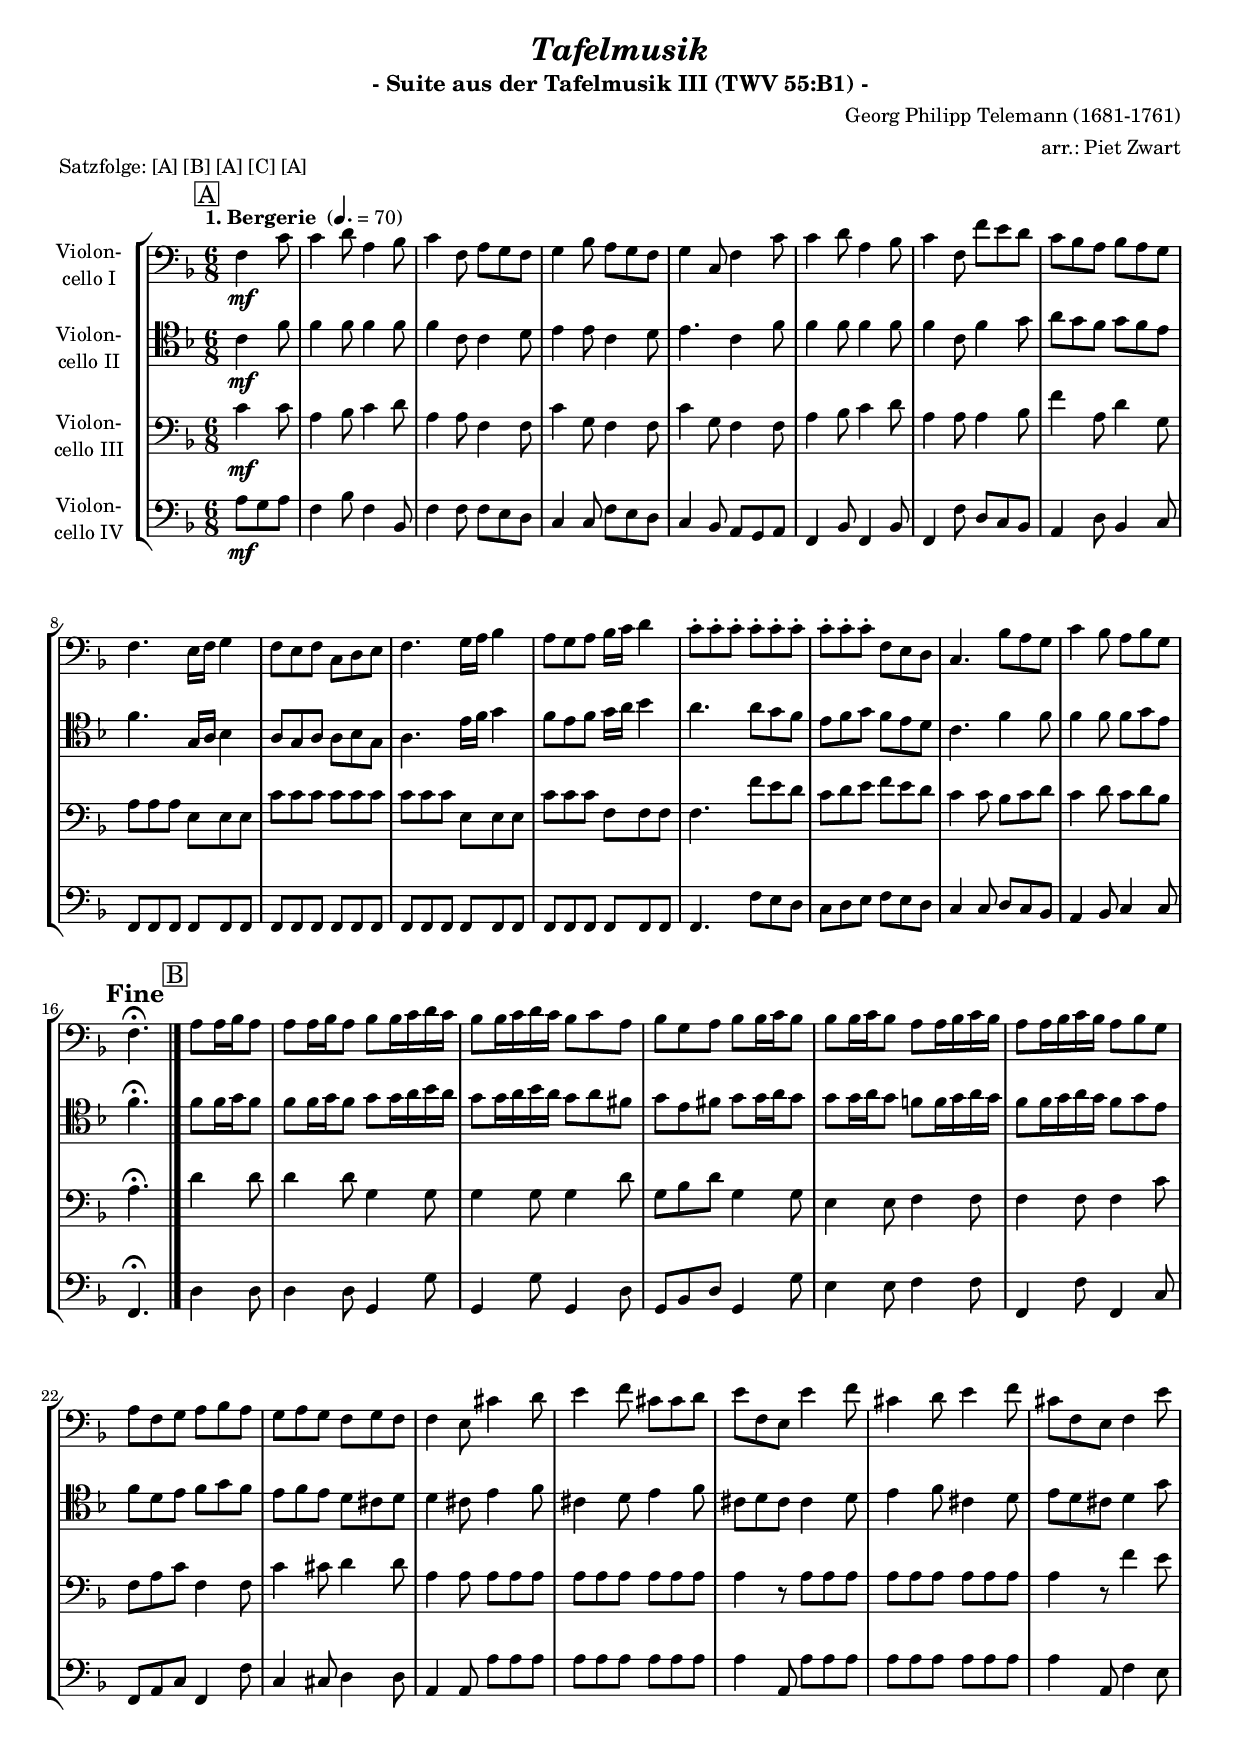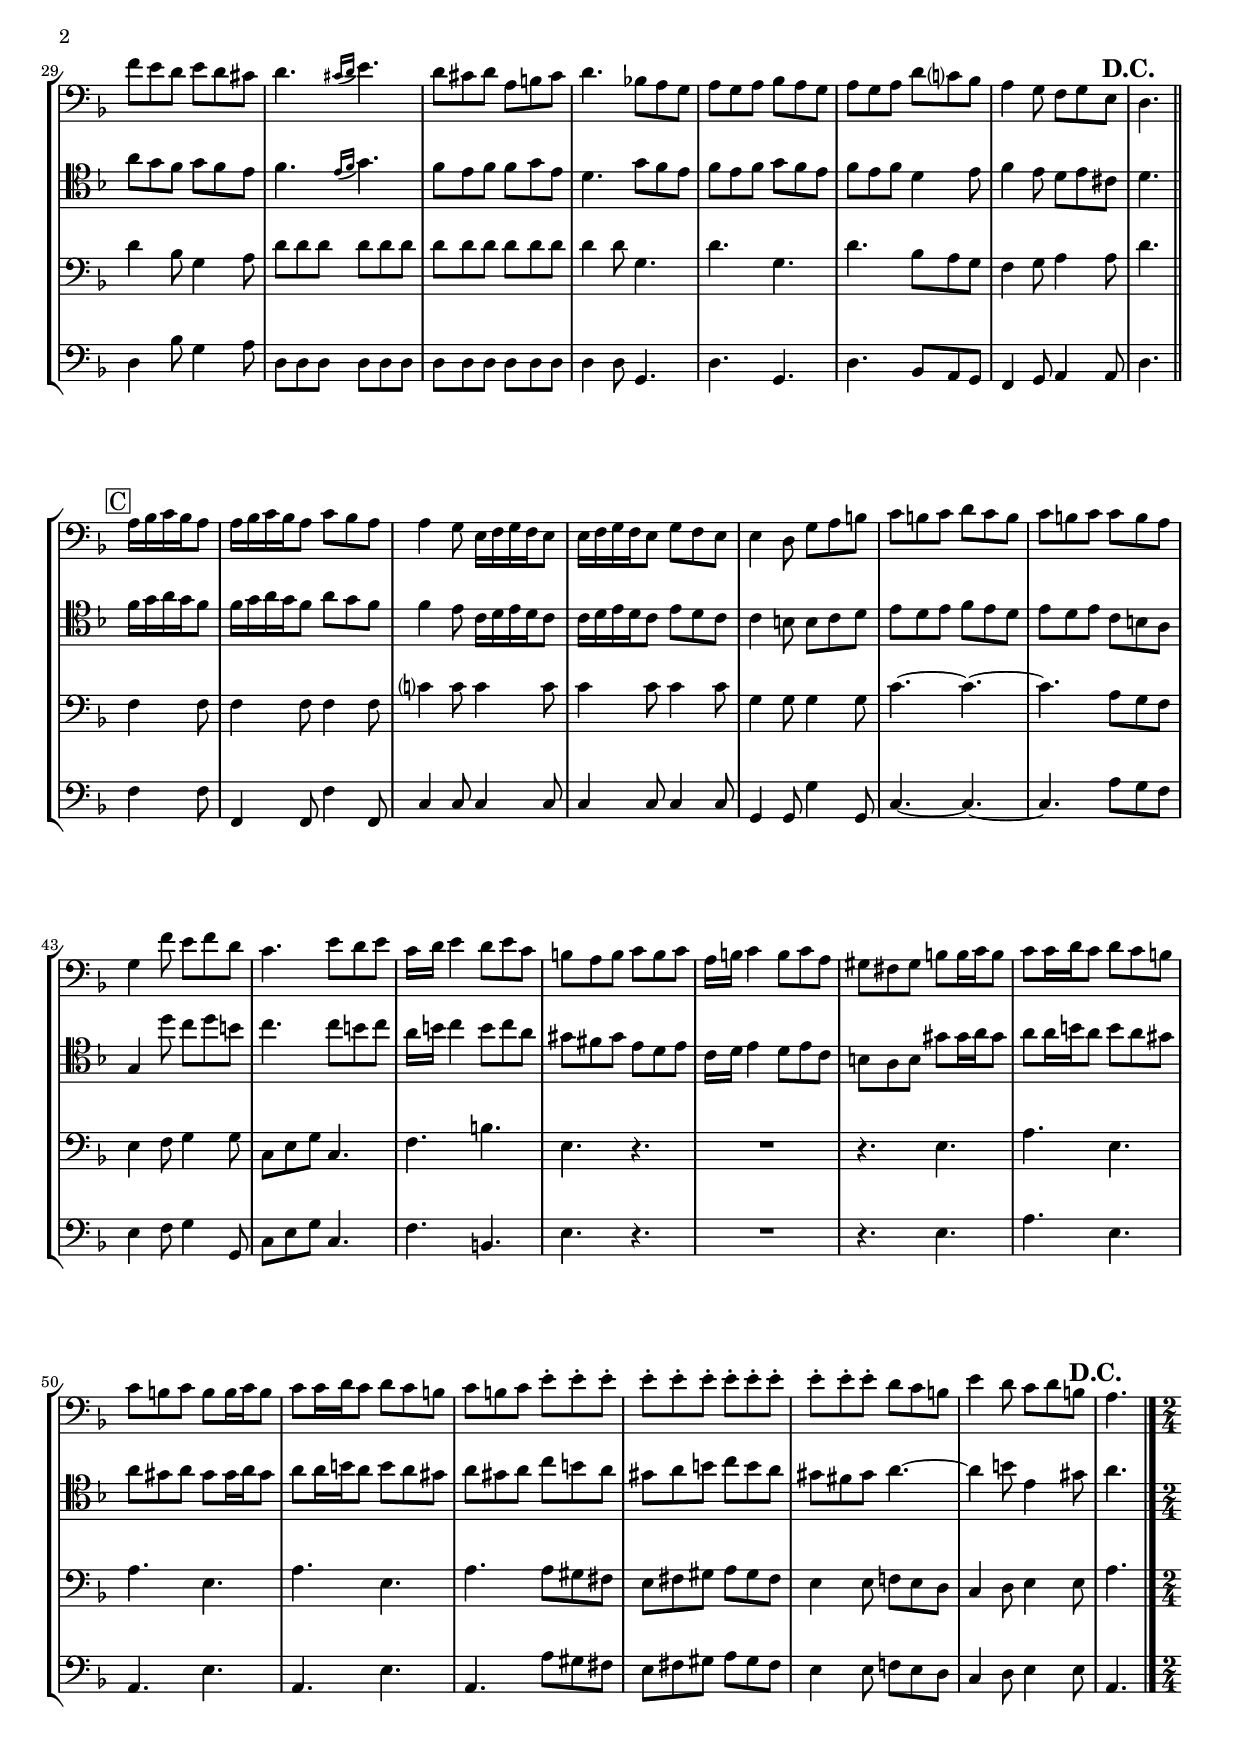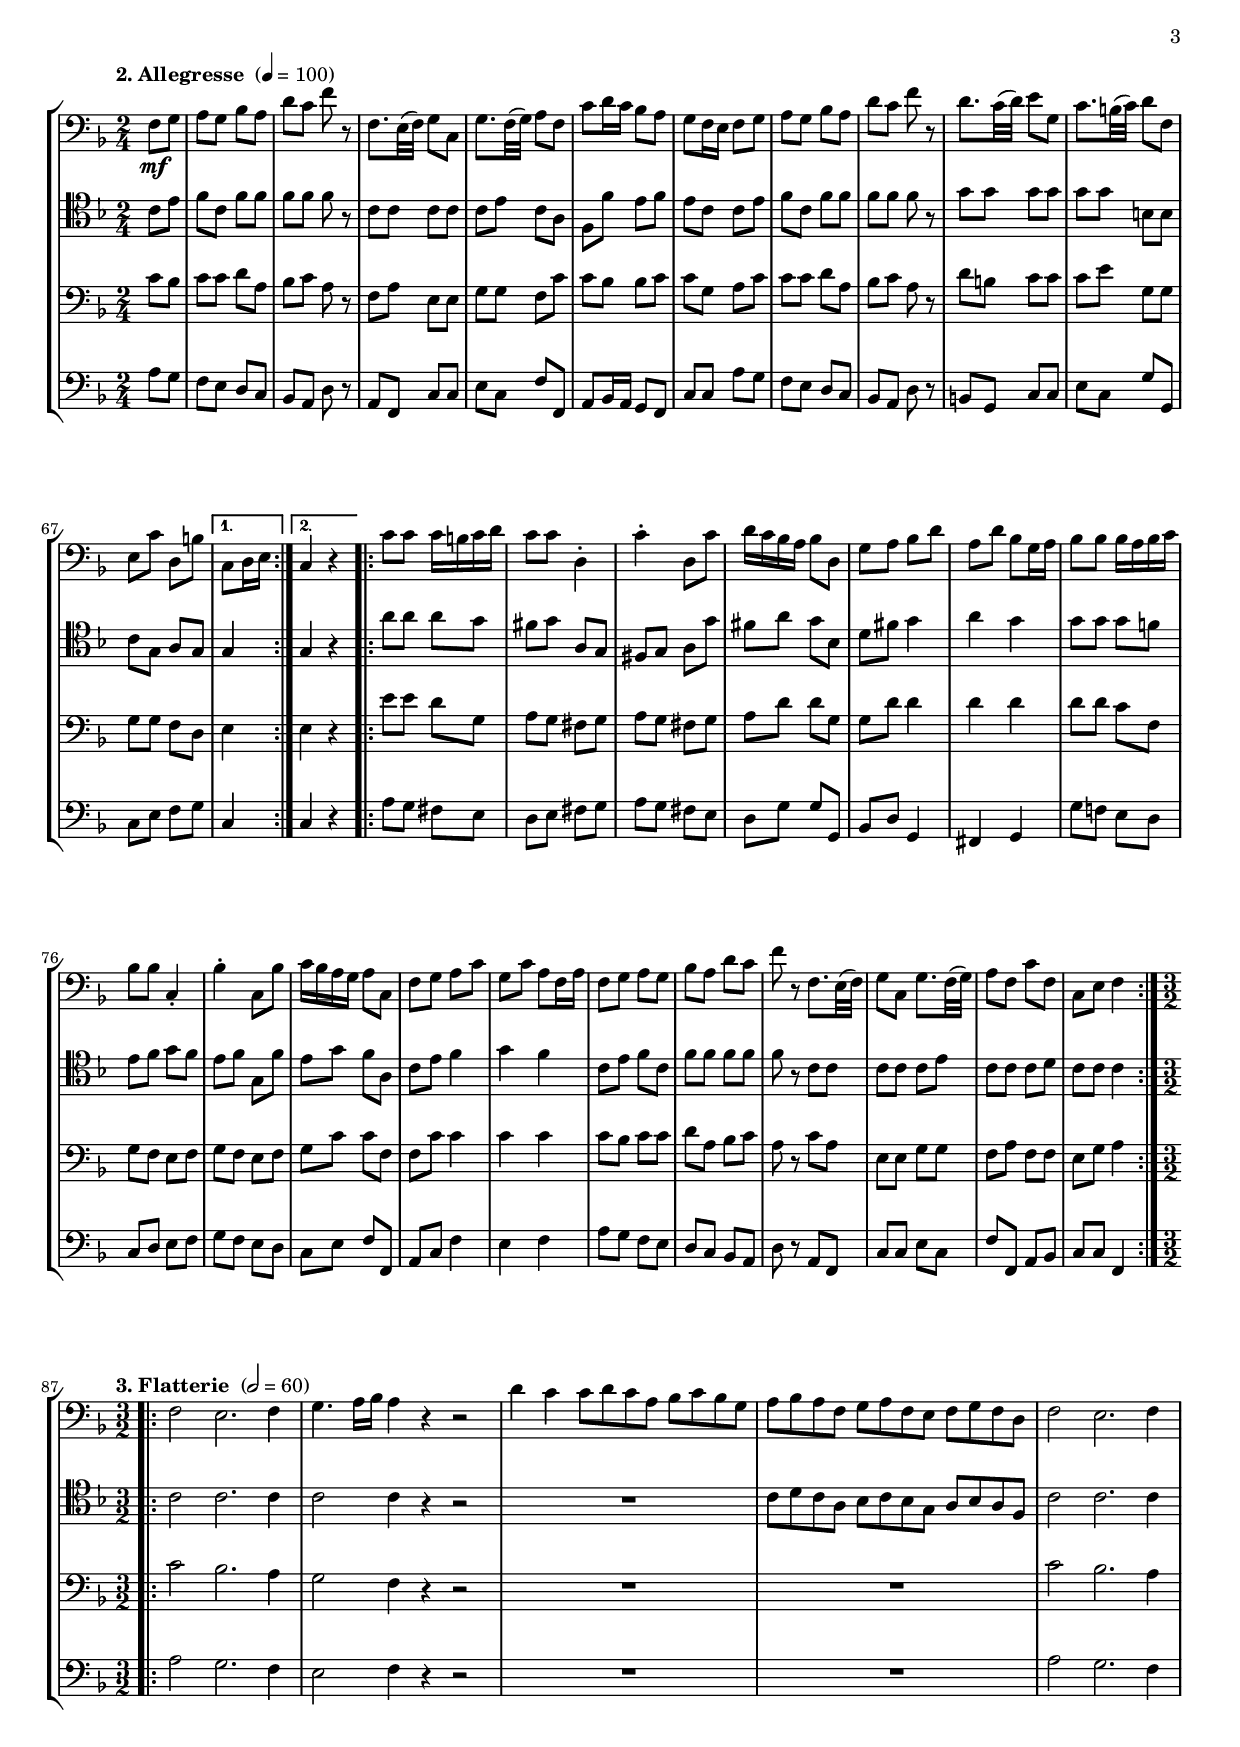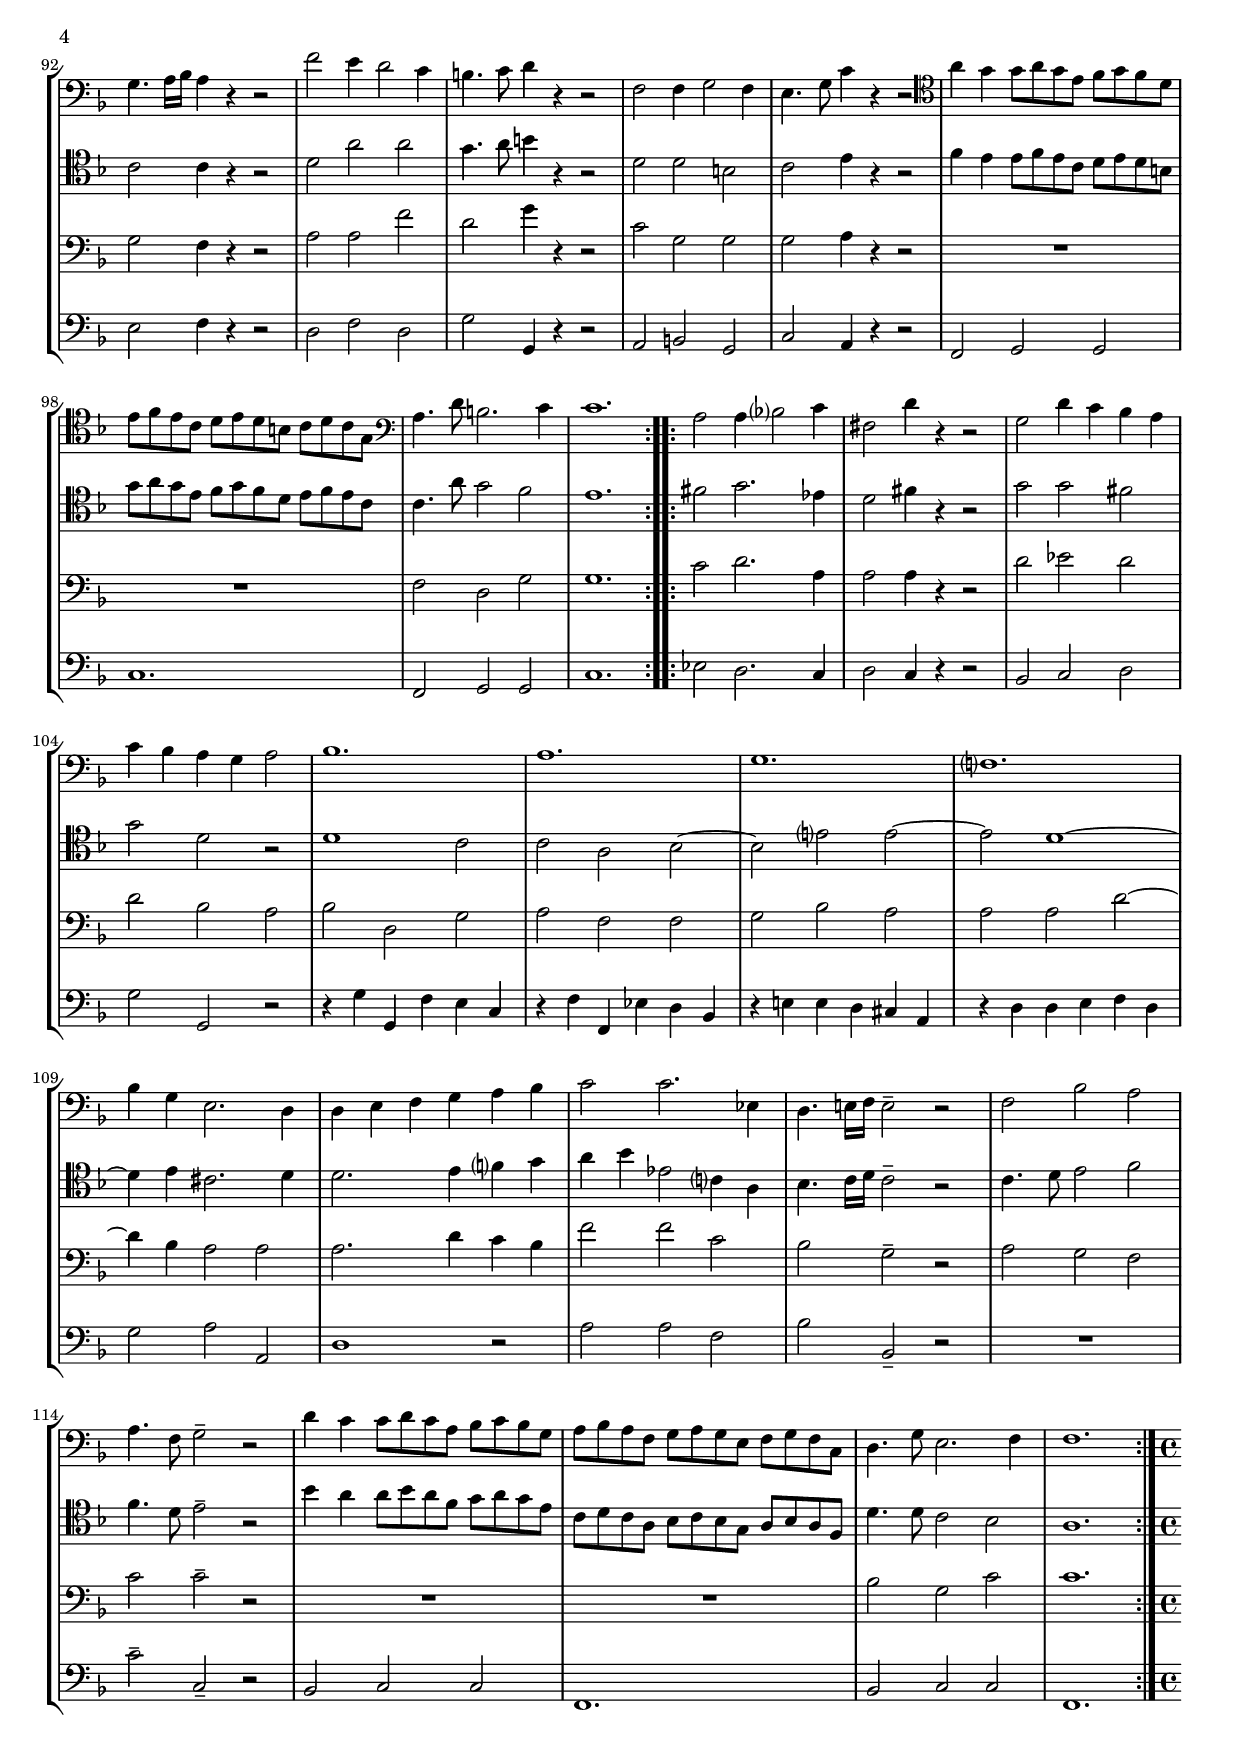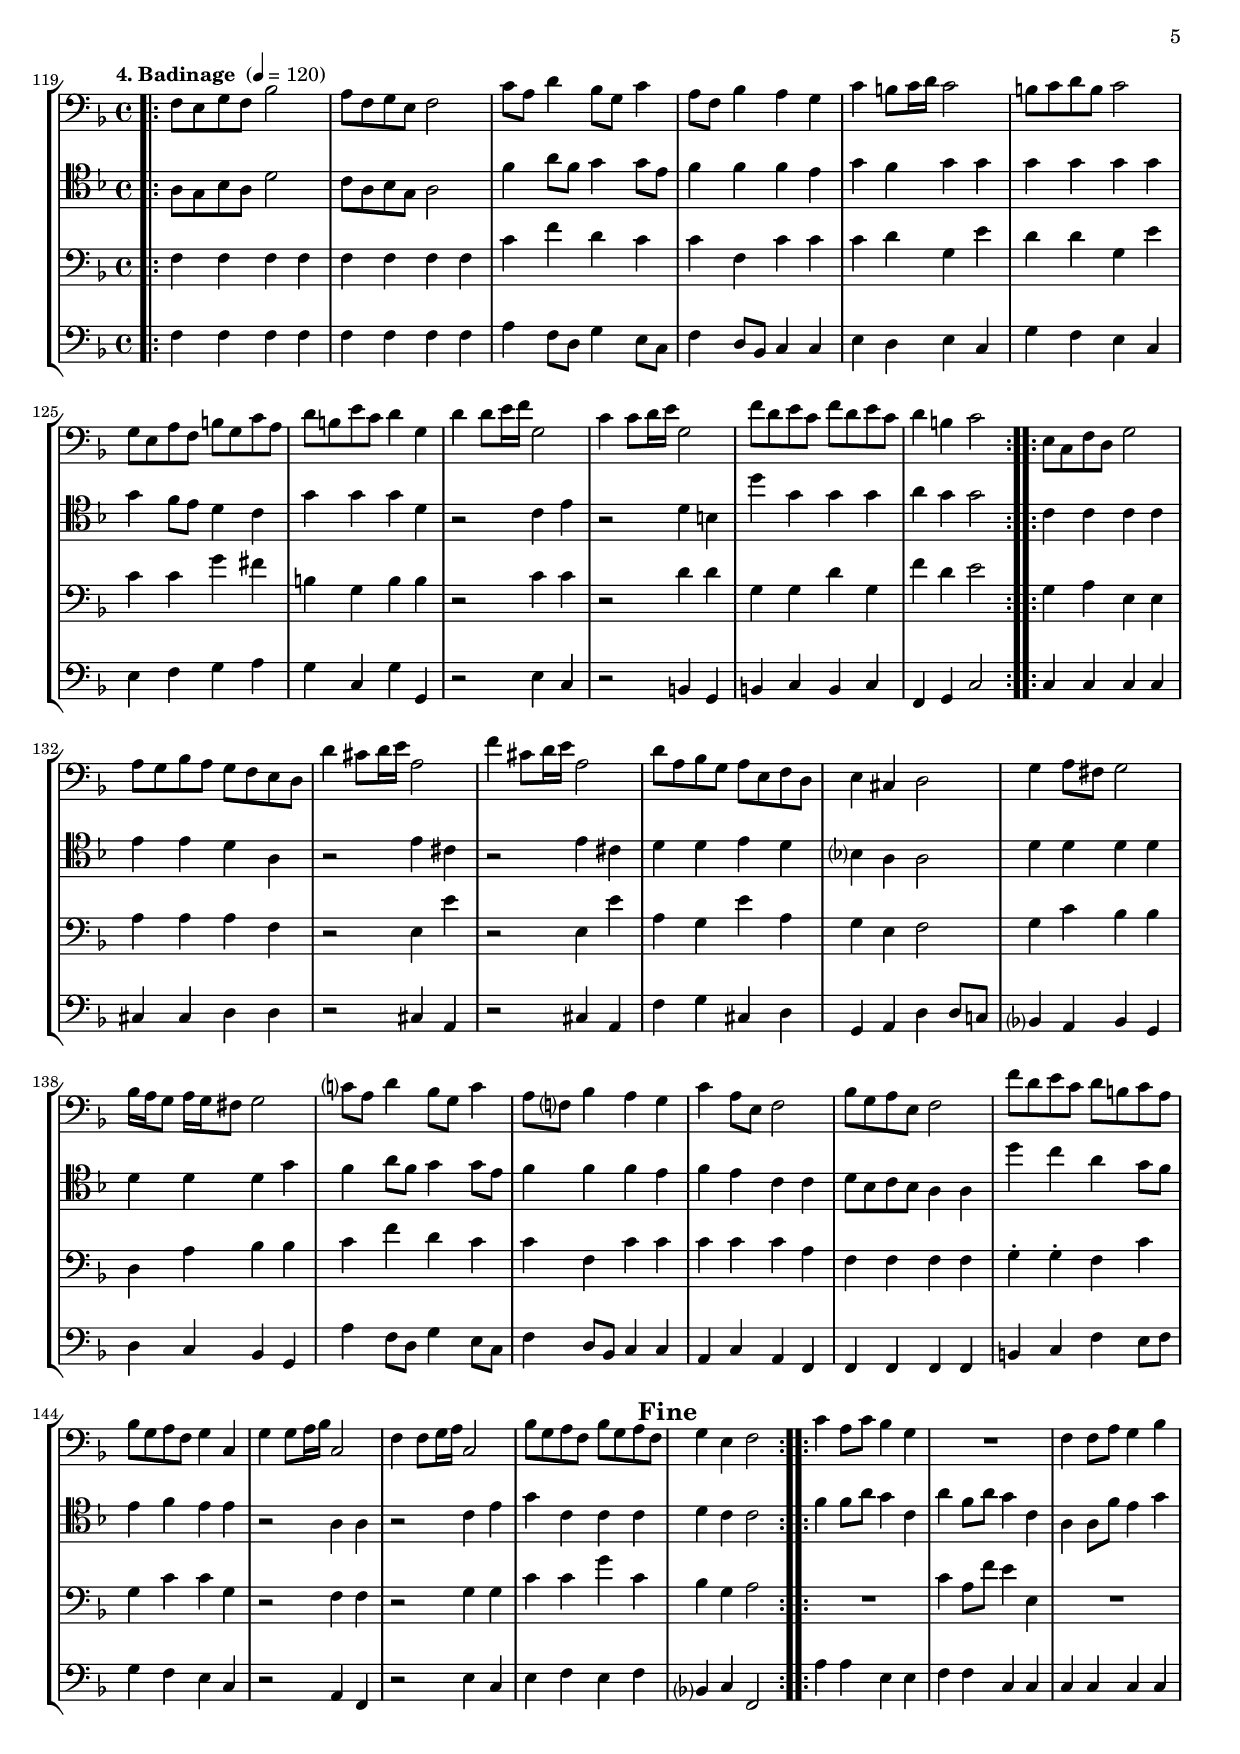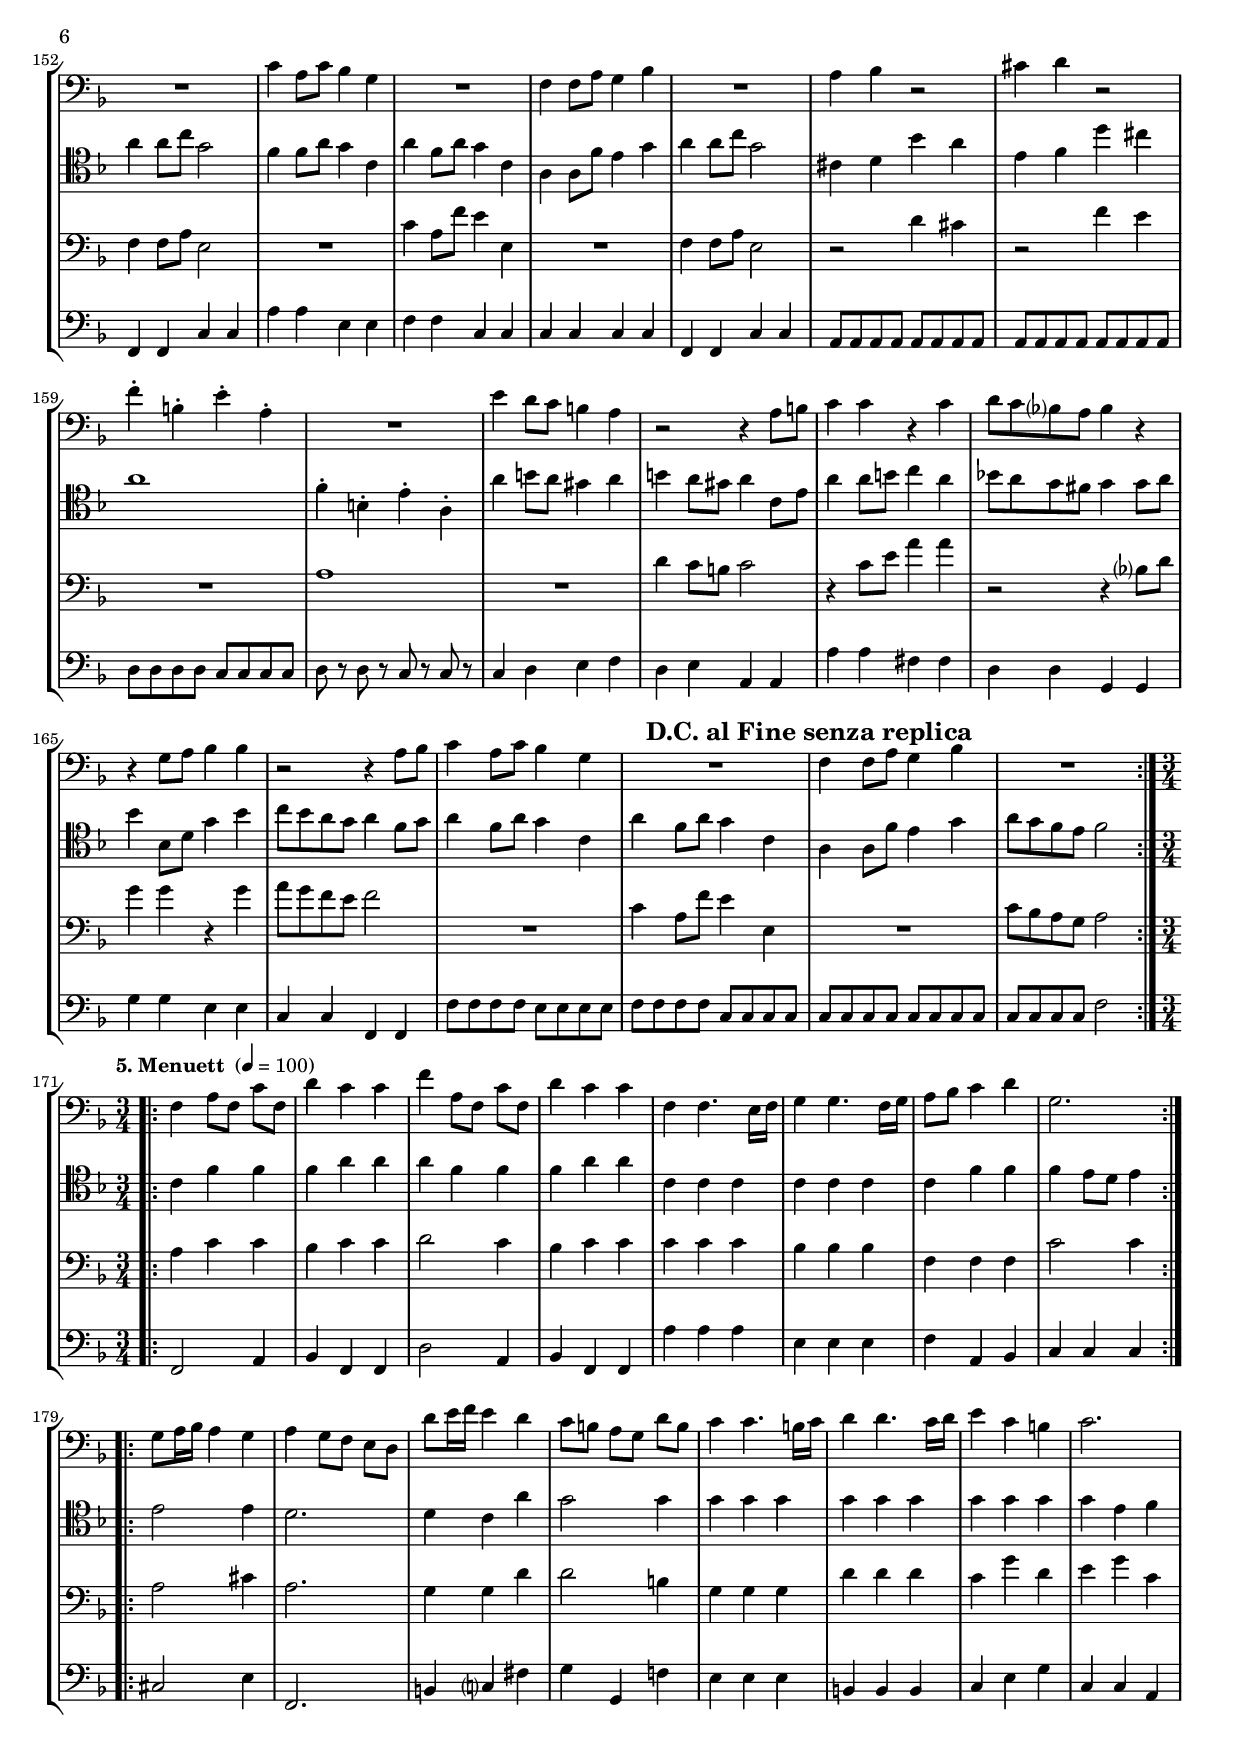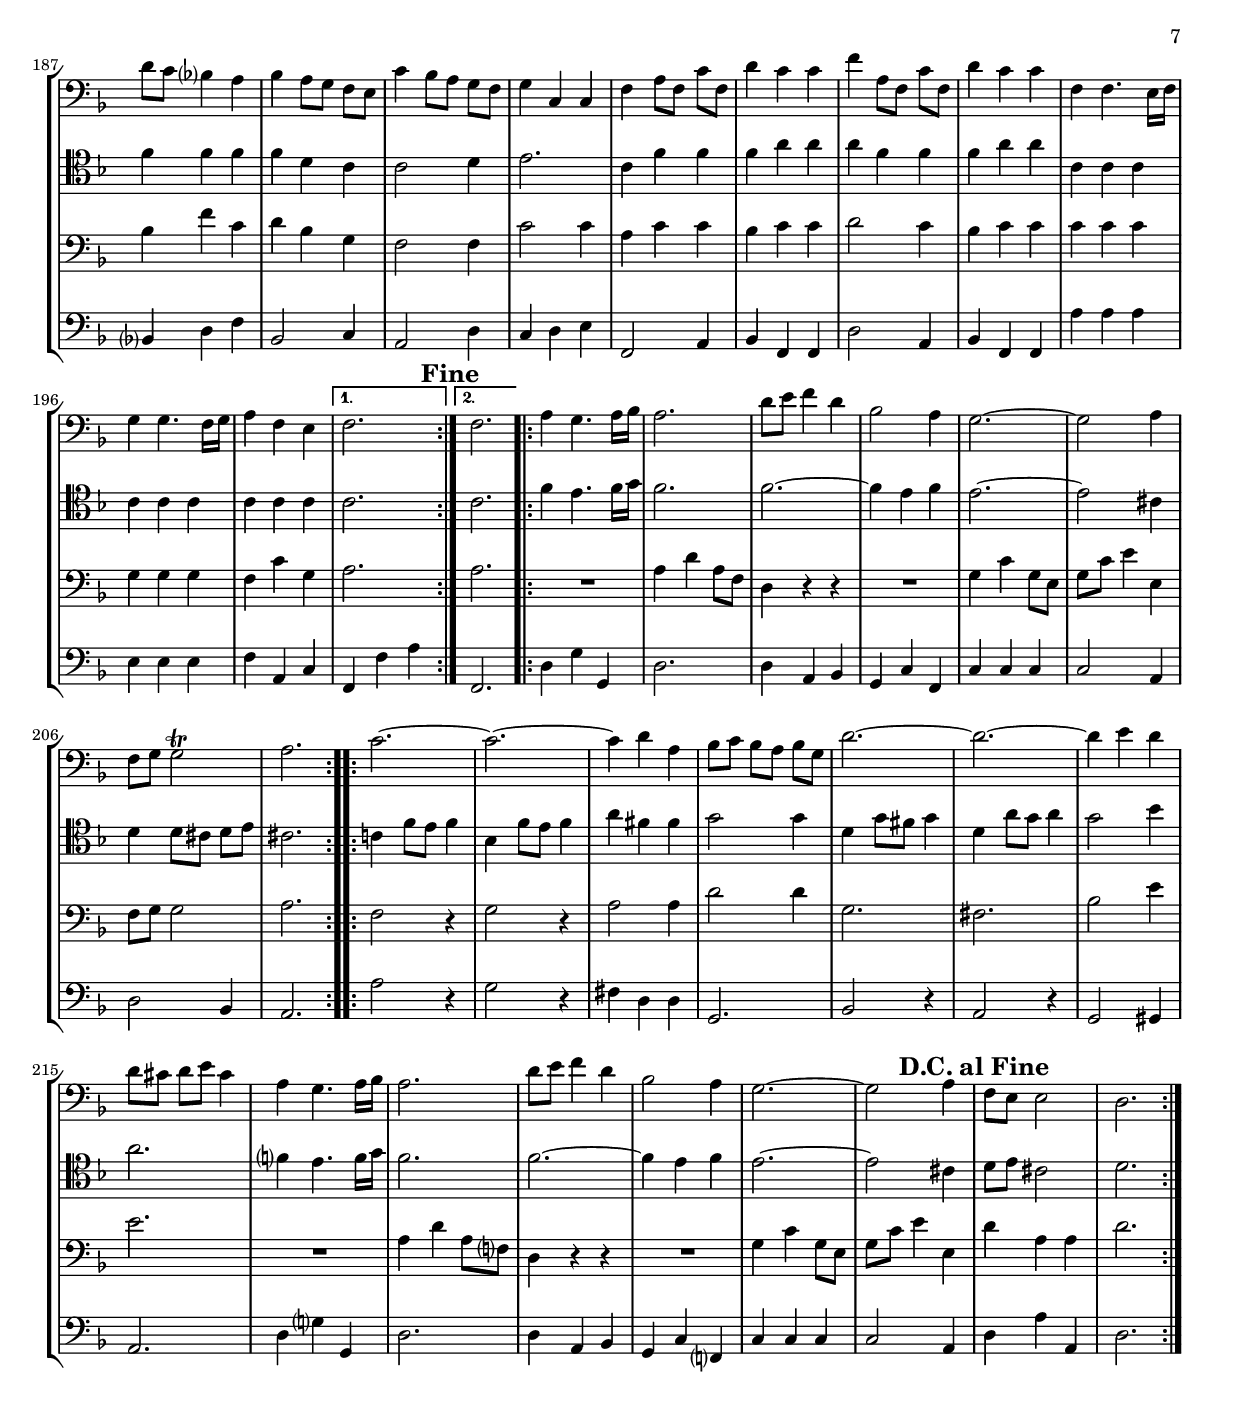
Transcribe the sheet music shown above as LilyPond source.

\version "2.14.2"
\include "deutsch.ly"

#(set-global-staff-size 17.25)

\header {
  title     = \markup \bold \italic "Tafelmusik"
  subtitle  = "- Suite aus der Tafelmusik III (TWV 55:B1) -"
  composer  = "Georg Philipp Telemann (1681-1761)"
  arranger  = "arr.: Piet Zwart"
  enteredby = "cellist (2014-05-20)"
  piece     = "Satzfolge: [A] [B] [A] [C] [A]"
}

voiceconsts = {
 \key f \major
 \clef "bass"
 %\numericTimeSignature
 \compressFullBarRests
}

mihi = "clarinet"
milo = "bassoon"

daca = \mark \markup \bold "D.C."
dcaf = \mark \markup \bold "D.C. al Fine"
dcsr = \mark \markup \bold "D.C. al Fine senza replica"
fine = \mark \markup \bold "Fine"

boxa = \mark \markup \box "A"
boxb = \mark \markup \box "B"
boxc = { \bar "||" \mark \markup \box "C" }

introa = {            \tempo "1. Bergerie "  4.=70  \time 6/8 }
introb = { \break     \tempo "2. Allegresse " 4=100 \time 2/4 }
introc = { \break     \tempo "3. Flatterie "  2=60  \time 3/2 }
introd = { \pageBreak \tempo "4. Badinage "   4=120 \time 4/4 }
introe = { \break
           \tempo "5. Menuett " 4=100
           \time 3/4
           % Set default beaming for all staves
           \set Timing.beamExceptions = #'()
           \set Timing.baseMoment     = #(ly:make-moment 1 4)
           \set Timing.beatStructure  = #'(1 1 1)
}

va = \relative c' {
  \voiceconsts

  \introa \boxa
  \partial 4. f4\mf c'8
  c4 d8 a4 b8
  c4f,8 a g f
  g4 b8 a g f
  g4 c,8 f4 c'8
  c4 d8 a4 b8

  c4 f,8 f' e d
  c b a b a g
  f4. e16 f g4
  f8 e f c d e
  f4. g16 a b4

  a8 g a b16 c d4
  c8-. c-. c-. c-. c-. c-.
  c-. c-. c-. f, e d
  c4. b'8 a g
  c4 b8 a b g
  \fine f4.\fermata \bar "|." \boxb

  a8 a16 b a8
  a a16 b a8 b b16 c d c
  b8 b16 c d c b8 c a
  b g a b b16 c b8
  b b16 c b8 a a16 b c b
  a8 a16 b c b a8 b g

  a f g a b a
  g a g f g f
  f4 e8 cis'4 d8
  e4 f8 cis cis d
  e f, e e'4 f8
  cis4 d8 e4 f8
  cis f, e f4 e'8

  f e d e d cis
  d4. \appoggiatura { cis16[ d] } e4.
  d8 cis d a h cis
  d4. b!8 a g
  a g a b a g
  a g a d c? b
  a4 g8 f g e
  \daca d4. \boxc

  a'16 b c b a8
  a16 b c b a8 c b a
  a4 g8 e16 f g f e8
  e16 f g f e8 g f e
  e4 d8 g a h
  c h c d c h

  c h c c h a
  g4 f'8 e f d
  c4. e8 d e
  c16 d e4 d8 e c
  h a h c h c
  a16 h c4 h8 c a

  gis fis gis h h16 c h8
  c c16 d c8 d c h
  c h c h h16 c h8
  c c16 d c8 d c h

  c h c e-. e-. e-.
  e-. e-. e-. e-. e-. e-.
  e-. e-. e-. d c h
  e4 d8 c d h
  \daca a4. \bar "|."

  \introb
  \repeat volta 2 {
    \partial 4 f8\mf g
    a g b a
    d c f r
    f,8. e32( f) g8 c,
    g'8. f32( g) a8 f
    c' d16 c b8 a
    g f16 e f8 g
    a g b a

    d c f r
    d8. c32( d) e8 g,
    c8. h32( c) d8 f,
    e c' d, h'
  }
  \alternative {
    { c, d16 e }
    { \partial 2 c4 r }
  }
  \repeat volta 2 {
    c'8 c c16 h c d
    c8 c d,4-.
    c'-. d,8 c'

    d16 c b a b8 d,
    g a b d
    a d b g16 a
    b8 b b16 a b c
    b8 b c,4-.
    b'-. c,8 b'
    c16 b a g a8 c,

    f g a c
    g c a f16 a
    f8 g a g
    b a d c
    f r f,8. e32( f)
    g8 c, g'8. f32( g)
    a8 f c' f,
    c e f4
  }

  \introc
  \repeat volta 2 {
    f2 e2. f4
    g4. a16 b a4 r r2
    d4 c c8 d c a b c b g
    a b a f g a f e f g f d

    f2 e2. f4
    g4. a16 b a4 r r2
    f' e4 d2 c4
    h4. c8 d4 r r2
    f, f4 g2 f4

    e4. g8 c4 r r2 \clef "tenor"
    a'4 g g8 a g e f g f d
    e f e c d e d h c d c g \clef "bass"
    a4. d8 h2. c4
    c1.
  }

  \repeat volta 2 {
    a2 a4 b?2 c4
    fis,2 d'4 r r2
    g,2 d'4 c b a
    c b a g a2
    b1.

    a
    g
    f?
    b4 g e2. d4
    d e f g a b

    c2 c2. es,4
    d4. e!16 f e2-- r
    f b a
    a4. f8 g2-- r

    d'4 c c8 d c a b c b g
    a b a f g a g e f g f c
    d4. g8 e2. f4
    f1.
  }

  \introd
  \repeat volta 2 {
    f8 e g f b2
    a8 f g e f2
    c'8 a d4 b8 g c4
    a8 f b4 a g
    c h8 c16 d c2

    h8 c d h c2
    g8 e a f h g c a
    d h e c d4 g,
    d' d8 e16 f g,2
    c4 c8 d16 e g,2

    f'8 d e c f d e c
    d4 h c2
  }
  \repeat volta 2 {
    e,8 c f d g2
    a8 g b a g f e d
    d'4 cis8 d16 e a,2

    f'4 cis8 d16 e a,2
    d8 a b g a e f d
    e4 cis d2
    g4 a8 fis g2
    b16 a g8 a16 g fis8 g2

    c?8 a d4 b8 g c4
    a8 f? b4 a g
    c a8 e f2
    b8 g a e f2
    f'8 d e c d h c a
    b g a f g4 c,

    g' g8 a16 b c,2
    f4 f8 g16 a c,2
    b'8 g a f b g a f
    \fine g4 e f2
  }
  \repeat volta 2 {
    c'4 a8 c b4 g
    R1

    f4 f8 a g4 b
    R1
    c4 a8 c b4 g
    R1
    f4 f8 a g4 b
    R1

    a4 b r2
    cis4 d r2
    f4-. h,-. e-. a,-.
    R1
    e'4 d8 c h4 a

    r2 r4 a8 h
    c4 c r c
    d8 c b? a b4 r
    r g8 a b4 b
    r2 r4 a8 b

    c4 a8 c b4 g
    R1
    \dcsr f4 f8 a g4 b
    R1
  }

  \introe
  \repeat volta 2 {
    f4 a8 f c' f,
    d'4 c c
    f a,8 f c' f,
    d'4 c c
    f, f4. e16 f
    g4 g4. f16 g
    a8 b c4 d
    g,2.
  }
  \repeat volta 2 {
    g8 a16 b a4 g
    a g8 f e d
    d' e16 f e4 d
    c8 h a g d' h
    c4 c4. h16 c
    d4 d4. c16 d
    e4 c h
    c2.

    d8 c b?4 a
    b a8 g f e
    c'4 b8 a g f
    g4 c, c
    f a8 f c' f,
    d'4 c c

    f a,8 f c' f,
    d'4 c c
    f, f4. e16 f
    g4 g4. f16 g
    a4 f e
  }
  \alternative {
    { f2. }
    { \fine f }
  }
  \repeat volta 2 {
    a4 g4. a16 b
    a2.
    d8 e f4 d
    b2 a4
    g2.~
    g2 a4
    f8 g g2\trill
    a2.
  }
  \repeat volta 2 {
    c~
    c~
    c4 d a
    b8 c b a b g
    d'2.~
    d~
    d4 e d
    d8 cis d e cis4

    a g4. a16 b
    a2.
    d8 e f4 d
    b2 a4
    g2.~
    g2 a4
    \dcaf f8 e e2
    d2.
  }
}

vb = \relative c'' {
  \voiceconsts
  \clef "tenor"

  \introa \boxa
  \partial 4. c4\mf f8
  f4 f8 f4 f8
  f4 c8 c4 d8
  e4 e8 c4 d8
  e4. c4 f8
  f4 f8 f4 f8

  f4 c8 f4 g8
  a g f g f e
  f4. g,16 a b4
  a8 g a a b g
  a4. e'16 f g4

  f8 e f g16 a b4
  a4. a8 g f
  e f g f e d
  c4. f4 f8
  f4 f8 f g e
  \fine f4.\fermata \bar "|." \boxb

  f8 f16 g f8
  f f16 g f8 g g16 a b a
  g8 g16 a b a g8 a fis
  g e fis g g16 a g8
  g g16 a g8 f! f16 g a g
  f8 f16 g a g f8 g e

  f d e f g f
  e f e d cis d
  d4 cis8 e4 f8
  cis4 d8 e4 f8
  cis d cis cis4 d8
  e4 f8 cis4 d8
  e d cis d4 g8

  a g f g f e
  f4. \appoggiatura { e16[ f] } g4.
  f8 e f f g e
  d4. g8 f e
  f e f g f e
  f e f d4 e8
  f4 e8 d e cis
  \daca d4. \boxc

  f16 g a g f8
  f16 g a g f8 a g f
  f4 e8 c16 d e d c8
  c16 d e d c8 e d c
  c4 h8 h c d
  e d e f e d

  e d e c h a
  g4 d''8 c d h
  c4. c8 h c
  a16 h c4 h8 c a
  gis fis gis e d e
  c16 d e4 d8 e c

  h a h gis' gis16 a gis8
  a a16 h a8 h a gis
  a gis a gis gis16 a gis8
  a a16 h a8 h a gis

  a gis a c h a
  gis a h c h a
  gis fis gis a4.~
  a4 h8 e,4 gis8
  \daca a4. \bar "|."

  \introb
  \repeat volta 2 {
    \partial 4 c,8 e
    f c f f
    f f f r
    c c c c
    c e c a
    f f' e f
    e c c e
    f c f f

    f f f r
    g g g g
    g g h, h
    c g a g
  }
  \alternative {
    { g4 }
    { \partial 2 g r }
  }
  \repeat volta 2 {
    a'8 a a g
    fis g a, g
    fis g a g'

    fis a g b,
    d fis g4
    a g
    g8 g g f!
    e f g f
    e f g, f'
    e g f a,

    c e f4
    g f
    c8 e f c
    f f f f
    f r c c
    c c c e
    c c c d
    c c c4
  }

  \introc
  \repeat volta 2 {
    c2 c2. c4
    c2 c4 r r2
    R1.
    c8 d c a b c b g a b a f

    c'2 c2. c4
    c2 c4 r r2
    d a' a
    g4. a8 h4 r r2
    d, d h

    c2 e4 r r2
    f4 e e8 f e c d e d h
    g' a g e f g f d e f e c
    c4. a'8 g2 f
    e1.
  }

  \repeat volta 2 {
    fis2 g2. es4
    d2 fis4 r r2
    g g fis
    g d r
    d1 c2

    c a b~
    b e? e~
    e d1~
    d4 e cis2. d4
    d2. e4 f? g

    a b es,2 c?4 a
    b4. c16 d c2-- r
    c4. d8 e2 f
    f4. d8 e2-- r

    b'4 a a8 b a f g a g e
    c d c a b c b g a b a f
    d'4. d8 c2 b
    a1.
  }

  \introd
  \repeat volta 2 {
    a8 g b a d2
    c8 a b g a2
    f'4 a8 f g4 g8 e
    f4 f f e
    g f g g

    g g g g
    g f8 e d4 c
    g' g g d
    r2 c4 e
    r2 d4 h

    d' g, g g
    a g g2
  }
  \repeat volta 2 {
    c,4 c c c
    e e d a
    r2 e'4 cis

    r2 e4 cis
    d d e d
    b? a a2
    d4 d d d
    d d d g

    f a8 f g4 g8 e
    f4 f f e
    f e c c
    d8 b c b a4 a
    d' c a g8 f
    e4 f e e

    r2 a,4 a
    r2 c4 e
    g c, c c
    \fine d c c2
  }
  \repeat volta 2 {
    f4 f8 a g4 c,
    a' f8 a g4 c,

    a a8 f' e4 g
    a a8 c g2
    f4 f8 a g4 c,
    a' f8 a g4 c,
    a a8 f' e4 g
    a a8 c g2

    cis,4 d b' a
    e f d' cis
    a1
    f4-. h,-. e-. a,-.
    a' h8 a gis4 a

    h a8 gis a4 c,8 e
    a4 a8 h c4 a
    b!8 a g fis g4 g8 a
    b4 b,8 d g4 b
    c8 b a g a4 f8 g

    a4 f8 a g4 c,
    a' f8 a g4 c,
    \dcsr a a8 f' e4 g
    a8 g f e f2
  }

  \introe
  \repeat volta 2 {
    c4 f f
    f a a
    a f f
    f a a
    c, c c
    c c c
    c f f
    f e8 d e4
  }
  \repeat volta 2 {
    e2 e4
    d2.
    d4 c a'
    g2 g4
    g g g
    g g g
    g g g
    g e f

    f f f
    f d c
    c2 d4
    e2.
    c4 f f
    f a a

    a f f
    f a a
    c, c c
    c c c
    c c c
  }
  \alternative {
    { c2. }
    { \fine c }
  }
  \repeat volta 2 {
    f4 e4. f16 g
    f2.
    f~
    f4 e f
    e2.~
    e2 cis4
    d d8 cis d e
    cis2.
  }
  \repeat volta 2 {
    c!4 f8 e f4
    b, f'8 e f4
    a fis fis
    g2 g4
    d g8 fis g4
    d a'8 g a4
    g2 b4
    a2.

    f?4 e4. f16 g
    f2.
    f~
    f4 e f
    e2.~
    e2 cis4
    \dcaf d8 e cis2
    d2.
  }
}

vc = \relative c'' {
   \voiceconsts

   \introa \boxa
   \partial 4. c4\mf c8
   a4 b8 c4 d8
   a4 a8 f4 f8
   c'4 g8 f4 f8
   c'4 g8 f4 f8
   a4 b8 c4 d8

   a4 a8 a4 b8
   f'4 a,8 d4 g,8
   a a a e e e
   c' c c c c c
   c c c e, e e

   c' c c f, f f
   f4. f'8 e d
   c d e f e d
   c4 c8 b c d
   c4 d8 c d b
   \fine a4.\fermata \bar "|." \boxb

   d4 d8
   d4 d8 g,4 g8
   g4 g8 g4 d'8
   g, b d g,4 g8
   e4 e8 f4 f8
   f4 f8 f4 c'8

   f, a c f,4 f8
   c'4 cis8 d4 d8
   a4 a8 a a a
   a a a a a a
   a4 r8 a a a
   a a a a a a
   a4 r8 f'4 e8

   d4 b8 g4 a8
   d d d d d d
   d d d d d d
   d4 d8 g,4.
   d' g,
   d' b8 a g
   f4 g8 a4 a8
   \daca d4. \boxc

   f,4 f8
   f4 f8 f4 f8
   c'?4 c8 c4 c8
   c4 c8 c4 c8
   g4 g8 g4 g8
   c4.~ c~

   c a8 g f
   e4 f8 g4 g8
   c, e g c,4.
   f h
   e, r
   R2.

   r4. e
   a e
   a e
   a e

   a a8 gis fis
   e fis gis a gis fis
   e4 e8 f! e d
   c4 d8 e4 e8
   \daca a4. \bar "|."

   \introb
   \repeat volta 2 {
     \partial 4 c8 b
     c c d a
     b c a r
     f a e e
     g g f c'
     c b b c
     c g a c
     c c d a

     b c a r
     d h c c
     c e g, g
     g g f d
   }
   \alternative {
     { e4 }
     { \partial 2 e r }
   }
   \repeat volta 2 {
     e'8 e d g,
     a g fis g
     a g fis g

     a d d g,
     g d' d4
     d d
     d8 d c f,
     g f e f
     g f e f
     g c c f,

     f c' c4
     c c
     c8 b c c
     d a b c
     a r c a
     e e g g
     f a f f
     e g a4
  }

  \introc
  \repeat volta 2 {
    c2 b2. a4
    g2 f4 r r2
    R1.*2

    c'2 b2. a4
    g2 f4 r r2
    a a f'
    d g4 r r2
    c, g g

    g a4 r r2
    R1.*2
    f2 d g
    g1.
  }

  \repeat volta 2 {
    c2 d2. a4
    a2 a4 r r2
    d es d
    d b a
    b d, g

    a f f
    g b a
    a a d~
    d4 b a2 a
    a2. d4 c b

    f'2 f c
    b g-- r
    a g f
    c' c-- r

    R1.*2
    b2 g c
    c1.
  }

  \introd
  \repeat volta 2 {
    f,4 f f f
    f f f f
    c' f d c
    c f, c' c
    c d g, e'

    d d g, e'
    c c g' fis
    h, g h h
    r2 c4 c
    r2 d4 d

    g, g d' g,
    f' d e2
  }
  \repeat volta 2 {
    g,4 a e e
    a a a f
    r2 e4 e'

    r2 e,4 e'
    a, g e' a,
    g e f2
    g4 c b b
    d, a' b b

    c f d c
    c f, c' c
    c c c a
    f f f f
    g-. g-. f c'
    g c c g

    r2 f4 f
    r2 g4 g
    c c g' c,
    \fine b g a2
  }
  \repeat volta 2 {
    R1
    c4 a8 f' e4 e,

    R1
    f4 f8 a e2
    R1
    c'4 a8 f' e4 e,
    R1
    f4 f8 a e2

    r2 d'4 cis
    r2 f4 e
    R1
    a,
    R1

    d4 c8 h c2
    r4 c8 e a4 a
    r2 r4 b,?8 d
    g4 g r g
    a8 g f e f2

    R1
    c4 a8 f' e4 e,
    \dcsr R1
    c'8 b a g a2
  }

  \introe
  \repeat volta 2 {
    a4 c c
    b c c
    d2 c4
    b c c
    c c c
    b b b
    f f f
    c'2 c4
  }
  \repeat volta 2 {
    a2 cis4
    a2.
    g4 g d'
    d2 h4
    g g g
    d' d d
    c g' d
    e g c,

    b f' c
    d b g
    f2 f4
    c'2 c4
    a c c
    b c c

    d2 c4
    b c c
    c c c
    g g g
    f c' g
  }
  \alternative {
    { a2. }
    { \fine a }
  }
  \repeat volta 2 {
    R2.
    a4 d a8 f
    d4 r r
    R2.
    g4 c g8 e
    g c e4 e,
    f8 g g2
    a2.
  }
  \repeat volta 2 {
    f2 r4
    g2 r4
    a2 a4
    d2 d4
    g,2.
    fis
    b2 e4
    e2.

    R2.
    a,4 d a8 f?
    d4 r r
    R2.
    g4 c g8 e
    g c e4 e,
    \dcaf d' a a
    d2.
  }
}

vd = \relative c'' {
  \voiceconsts

  \introa \boxa
  \partial 4. a8\mf g a
  f4 b8 f4 b,8
  f'4 f8 f e d
  c4 c8 f e d
  c4 b8 a g a
  f4 b8 f4 b8

  f4 f'8 d c b
  a4 d8 b4 c8
  f, f f f f f
  f f f f f f
  f f f f f f

  f f f f f f
  f4. f'8 e d
  c d e f e d
  c4 c8 d c b
  a4 b8 c4 c8
  \fine f,4.\fermata \bar "|." \boxb

  d'4 d8
  d4 d8 g,4 g'8
  g,4 g'8 g,4 d'8
  g, b d g,4 g'8
  e4 e8 f4 f8
  f,4 f'8 f,4 c'8

  f, a c f,4 f'8
  c4 cis8 d4 d8
  a4 a8 a' a a
  a a a a a a
  a4 a,8 a' a a
  a a a a a a
  a4 a,8 f'4 e8

  d4 b'8 g4 a8
  d, d d d d d
  d d d d d d
  d4 d8 g,4.
  d' g,
  d' b8 a g
  f4 g8 a4 a8
  \daca d4. \boxc

  f4 f8
  f,4 f8 f'4 f,8
  c'4 c8 c4 c8
  c4 c8 c4 c8
  g4 g8 g'4 g,8
  c4.~ c~

  c a'8 g f
  e4 f8 g4 g,8
  c e g c,4.
  f h,
  e r
  R2.

  r4. e
  a e
  a, e'
  a, e'

  a, a'8 gis fis
  e fis gis a gis fis
  e4 e8 f! e d
  c4 d8 e4 e8
  \daca a,4. \bar "|."

  \introb
  \repeat volta 2 {
    \partial 4 a'8 g
    f e d c
    b a d r
    a f c' c
    e c f f,
    a b16 a g8 f
    c' c a' g
    f e d c

    b a d r
    h g c c
    e c g' g,
    c e f g
  }
  \alternative {
    { c,4 }
    { \partial 2 c r }
  }
  \repeat volta 2 {
    a'8 g fis e
    d e fis g
    a g fis e

    d g g g,
    b d g,4
    fis g
    g'8 f! e d
    c d e f
    g f e d
    c e f f,

    a c f4
    e f
    a8 g f e
    d c b a
    d r a f
    c' c e c
    f f, a b
    c c f,4
  }

  \introc
  \repeat volta 2 {
    a'2 g2. f4
    e2 f4 r r2
    R1.*2

    a2 g2. f4
    e2 f4 r r2
    d f d
    g g,4 r r2
    a h g

    c a4 r r2
    f g g
    c1.
    f,2 g g
    c1.
  }

  \repeat volta 2 {
    es2 d2. c4
    d2 c4 r r2
    b c d
    g g, r
    r4 g' g, f' e c

    r f f, es' d b
    r e! e d cis a
    r d d e f d
    g2 a a,
    d1 r2

    a' a f
    b b,-- r
    R1.
    c'2-- c,-- r

    b c c
    f,1.
    b2 c c
    f,1.
  }

  \introd
  \repeat volta 2 {
    f'4 f f f
    f f f f
    a f8 d g4 e8 c
    f4 d8 b c4 c
    e d e c

    g' f e c
    e f g a
    g c, g' g,
    r2 e'4 c
    r2 h4 g

    h c h c
    f, g c2
  }
  \repeat volta 2 {
    c4 c c c
    cis cis d d
    r2 cis4 a

    r2 cis4 a
    f' g cis, d
    g, a d d8 c!
    b?4 a b g
    d' c b g

    a' f8 d g4 e8 c
    f4 d8 b c4 c
    a c a f
    f f f f
    h c f e8 f
    g4 f e c

    r2 a4 f
    r2 e'4 c
    e f e f
    \fine b,? c f,2
  }
  \repeat volta 2 {
    a'4 a e e
    f f c c

    c c c c
    f, f c' c
    a' a e e
    f f c c
    c c c c
    f, f c' c

    a8 a a a a a a a
    a a a a a a a a
    d d d d c c c c
    d r d r c r c r
    c4 d e f

    d e a, a
    a' a fis fis
    d d g, g
    g' g e e
    c c f, f

    f'8 f f f e e e e
    f f f f c c c c
    \dcsr c c c c c c c c
    c c c c f2
  }

  \introe
  \repeat volta 2 {
    f, a4
    b f f
    d'2 a4
    b f f
    a' a a
    e e e
    f a, b
    c c c
  }
  \repeat volta 2 {
    cis2 e4
    f,2.
    h4 c? fis
    g g, f'!
    e e e
    h h h
    c e g
    c, c a

    b? d f
    b,2 c4
    a2 d4
    c d e
    f,2 a4
    b f f

    d'2 a4
    b f f
    a' a a
    e e e
    f a, c
  }
  \alternative {
    { f, f' a }
    { \fine f,2. }
  }
  \repeat volta 2 {
    d'4 g g,
    d'2.
    d4 a b
    g c f,
    c' c c
    c2 a4
    d2 b4
    a2.
  }
  \repeat volta 2 {
    a'2 r4
    g2 r4
    fis d d
    g,2.
    b2 r4
    a2 r4
    g2 gis4
    a2.

    d4 g? g,
    d'2.
    d4 a b
    g c f,?
    c' c c
    c2 a4
    \dcaf d a' a,
    d2.
  }
}


music = \new StaffGroup <<
      \new Staff {
        \set Staff.midiInstrument = \milo
        \set Staff.instrumentName = \markup \center-column { "Violon-" "cello I" }
        \transpose f f, { \va }
      }

      \new Staff {
        \set Staff.midiInstrument = \milo
        \set Staff.instrumentName = \markup \center-column { "Violon-" "cello II" }
        \transpose f f, { \vb }
      }

      \new Staff {
        \set Staff.midiInstrument = \milo
        \set Staff.instrumentName = \markup \center-column { "Violon-" "cello III" }
        \transpose f f, { \vc }
      }

      \new Staff {
        \set Staff.midiInstrument = \milo
        \set Staff.instrumentName = \markup \center-column { "Violon-" "cello IV" }
        \transpose f f, { \vd }
      }
>>

\book {
  \score {
   \music
    \layout {}
  }

  \score {
    \unfoldRepeats \music

    \midi {
      \context {
        \Score
      }
    }
  }
}
